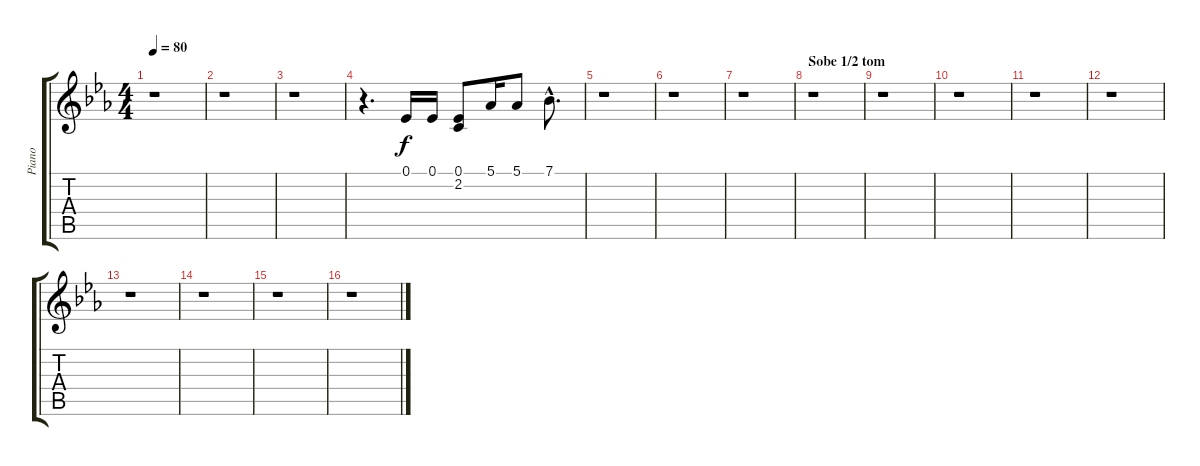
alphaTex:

\track ("Piano" "Piano") {instrument acousticgrandpiano}
\staff {score tabs}
\tuning (Eb4 Bb3 Gb3 Db3 Ab2 Eb2) {hide}
\ts (4 4)
\tempo 80
\clef g2
\ks eb
r.1{dy f} |
r.1 |
r.1 |
r.4{d} 0.1.16 0.1.16 (0.1 2.2).8 5.1.16 5.1.8 7.1{hac}.8{d} |
r.1 |
r.1 |
r.1 |
\section ("" "Sobe 1/2 tom")
r.1 |
r.1 |
r.1 |
r.1 |
r.1 |
r.1 |
r.1 |
r.1 |
r.1
